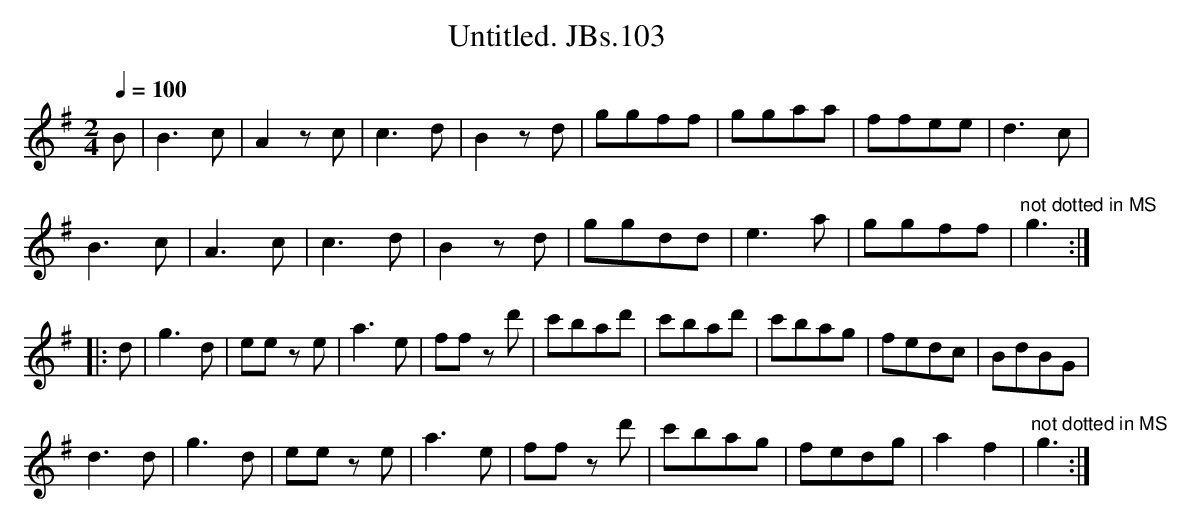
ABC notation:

X:1
T:Untitled. JBs.103
M:2/4
L:1/8
Q:1/4=100
K:G major
B|B3c|A2zc|c3d|B2zd|ggff|ggaa|ffee|d3c|!
B3c|A3c|c3d|B2zd|ggdd|e3a|ggff|"not dotted in MS"g3:|!
|:d|g3d|ee ze|a3e|ff zd'|c'bad'|c'bad'|c'bag|fedc|BdBG|!
d3d|g3d|ee ze|a3e|ff zd'|c'bag|fedg|a2f2|"not dotted in MS"g3:|
